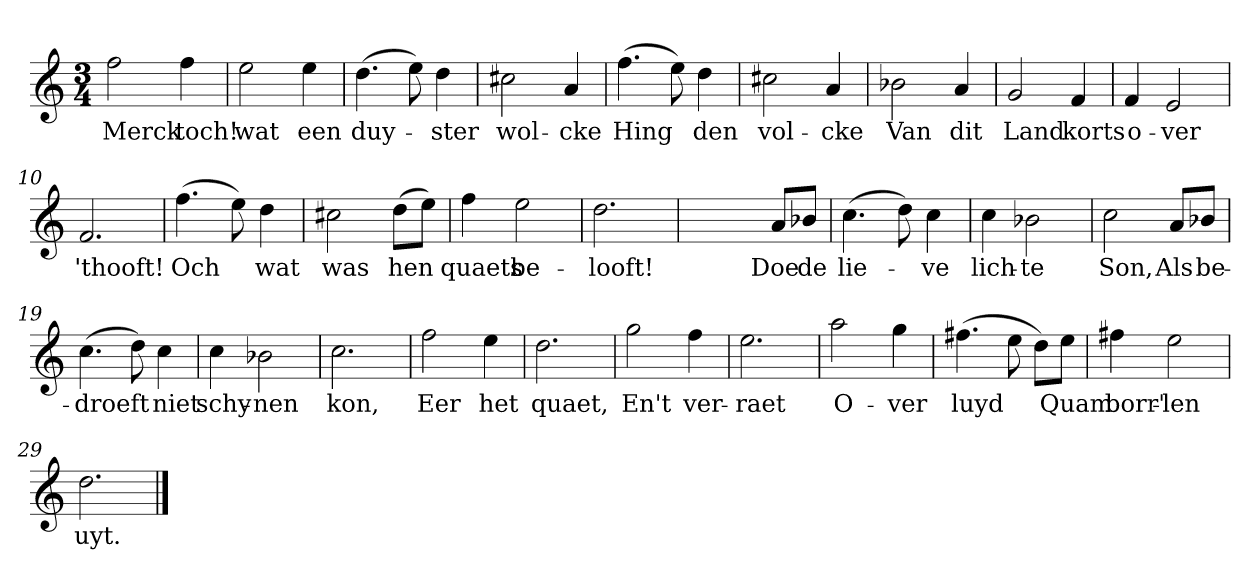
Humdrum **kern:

**kern	**text
*part1	*part1
*staff1	*staff1
*clefG2	*
*k[]	*
*C:	*
*M3/4	*
*MM120	*
=1	=1
2ff	Merck
4ff	toch!
=2	=2
2ee	wat
4ee	een
=3	=3
(4.dd	duy-
8ee)	.
4dd	-ster
=4	=4
2cc#X	wol-
4a	-cke
=5	=5
(4.ff	Hing
8ee)	.
4dd	den
=6	=6
2cc#X	vol-
4a	-cke
=7	=7
2b-X	Van
4a	dit
=8	=8
2g	Land
4f	korts
=9	=9
4f	o-
2e	-ver
=10	=10
2.f	'thooft!
=11	=11
(4.ff	Och
8ee)	.
4dd	wat
=12	=12
2cc#X	was
(8dd\L	hen
8ee\J)	.
=13	=13
4ff	quaets
2ee	be-
=14	=14
2.dd	-looft!
=15	=15
4ryy	.
4ryy	.
8a/L	Doe
8b-X/J	de
=16	=16
(4.cc	lie-
8dd)	.
4cc	-ve
=17	=17
4cc	lich-
2b-X	-te
=18	=18
2cc	Son,
8a/L	Als
8b-X/J	be-
=19	=19
(4.cc	-droeft
8dd)	.
4cc	niet
=20	=20
4cc	schy-
2b-X	-nen
=21	=21
2.cc	kon,
=22	=22
2ff	Eer
4ee	het
=23	=23
2.dd	quaet,
=24	=24
2gg	En't
4ff	ver-
=25	=25
2.ee	-raet
=26	=26
2aa	O-
4gg	-ver
=27	=27
(4.ff#X	luyd
8ee	.
8dd\L)	.
8ee\J	Quam
=28	=28
4ff#X	borr'-
2ee	-len
=29	=29
2.dd	uyt.
==	==
*-	*-
